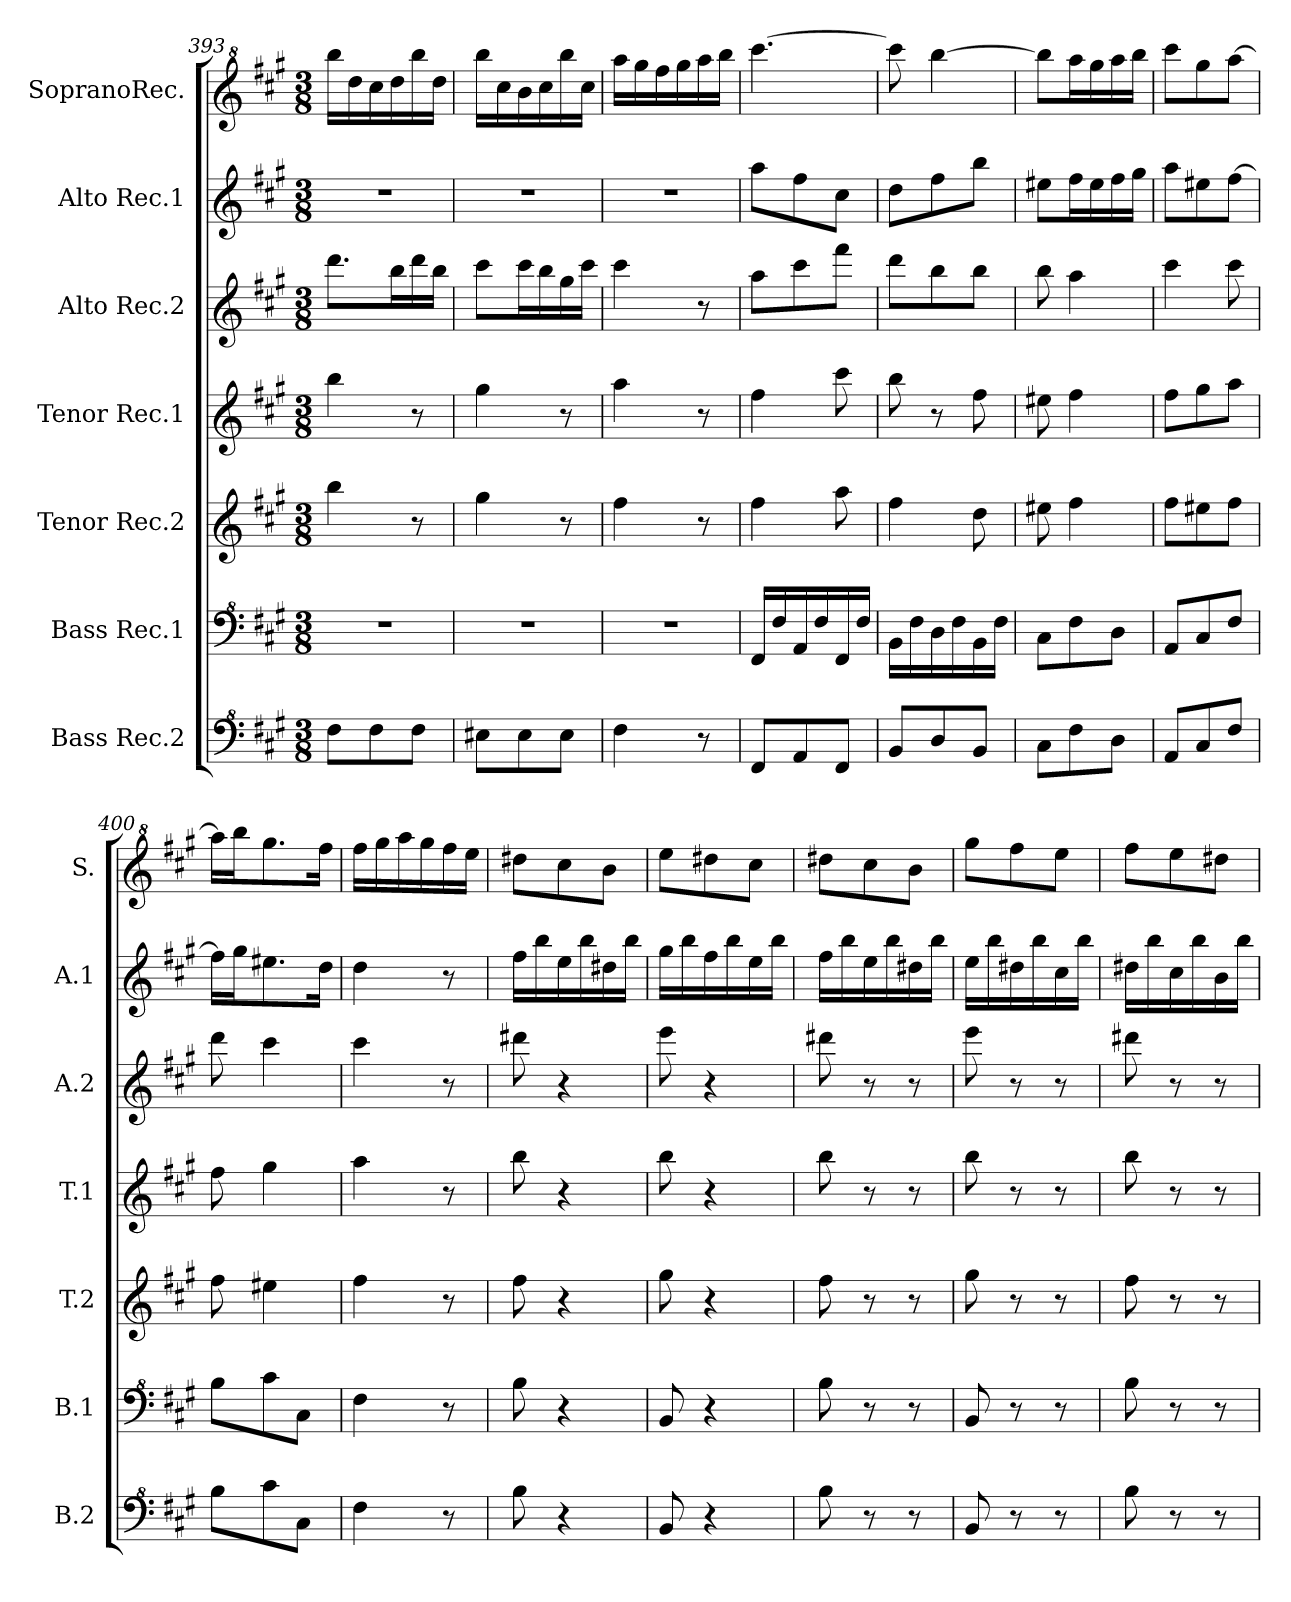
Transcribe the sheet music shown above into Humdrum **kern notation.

**kern	**kern	**kern	**kern	**kern	**kern	**kern
*part7	*part6	*part5	*part4	*part3	*part2	*part1
*staff7	*staff6	*staff5	*staff4	*staff3	*staff2	*staff1
*I"Bass Rec.2	*I"Bass Rec.1	*I"Tenor Rec.2	*I"Tenor Rec.1	*I"Alto Rec.2	*I"Alto Rec.1	*I"SopranoRec.
*I'B.2	*I'B.1	*I'T.2	*I'T.1	*I'A.2	*I'A.1	*I'S.
!!LO:PB:g=z
*clefF^4	*clefF^4	*clefG2	*clefG2	*clefG2	*clefG2	*clefG^2
*k[f#c#g#]	*k[f#c#g#]	*k[f#c#g#]	*k[f#c#g#]	*k[f#c#g#]	*k[f#c#g#]	*k[f#c#g#]
*M3/8	*M3/8	*M3/8	*M3/8	*M3/8	*M3/8	*M3/8
=393	=393	=393	=393	=393	=393	=393
8f#\L	4.r	4bb\	4bb\	8.ddd\L	4.r	16bbb\LL
.	.	.	.	.	.	16ddd\
8f#\	.	.	.	.	.	16ccc#\
.	.	.	.	16bb\L	.	16ddd\
8f#\J	.	8r	8r	16ddd\	.	16bbb\
.	.	.	.	16bb\JJ	.	16ddd\JJ
=394	=394	=394	=394	=394	=394	=394
8e#X\L	4.r	4gg#\	4gg#\	8ccc#\L	4.r	16bbb\LL
.	.	.	.	.	.	16ccc#\
8e#\	.	.	.	16ccc#\L	.	16bb\
.	.	.	.	16bb\	.	16ccc#\
8e#\J	.	8r	8r	16gg#\	.	16bbb\
.	.	.	.	16ccc#\JJ	.	16ccc#\JJ
=395	=395	=395	=395	=395	=395	=395
4f#\	4.r	4ff#\	4aa\	4ccc#\	4.r	16aaa\LL
.	.	.	.	.	.	16ggg#\
.	.	.	.	.	.	16fff#\
.	.	.	.	.	.	16ggg#\
8r	.	8r	8r	8r	.	16aaa\
.	.	.	.	.	.	16bbb\JJ
=396	=396	=396	=396	=396	=396	=396
8F#/L	16F#/LL	4ff#\	4ff#\	8aa\L	8aa\L	[4.cccc#\
.	16f#/	.	.	.	.	.
8A/	16A/	.	.	8ccc#\	8ff#\	.
.	16f#/	.	.	.	.	.
8F#/J	16F#/	8aa\	8ccc#\	8fff#\J	8cc#\J	.
.	16f#/JJ	.	.	.	.	.
=397	=397	=397	=397	=397	=397	=397
8B/L	16B\LL	4ff#\	8bb\	8ddd\L	8dd\L	8cccc#\]
.	16f#\	.	.	.	.	.
8d/	16d\	.	8r	8bb\	8ff#\	[4bbb\
.	16f#\	.	.	.	.	.
8B/J	16B\	8dd\	8ff#\	8bb\J	8bb\J	.
.	16f#\JJ	.	.	.	.	.
=398	=398	=398	=398	=398	=398	=398
8c#\L	8c#\L	8ee#X\	8ee#X\	8bb\	8ee#X\L	8bbb\L]
8f#\	8f#\	4ff#\	4ff#\	4aa\	16ff#\L	16aaa\L
.	.	.	.	.	16ee#\	16ggg#\
8d\J	8d\J	.	.	.	16ff#\	16aaa\
.	.	.	.	.	16gg#\JJ	16bbb\JJ
=399	=399	=399	=399	=399	=399	=399
8A/L	8A/L	8ff#\L	8ff#\L	4ccc#\	8aa\L	8cccc#\L
8c#/	8c#/	8ee#X\	8gg#\	.	8ee#X\	8ggg#\
8f#/J	8f#/J	8ff#\J	8aa\J	8ccc#\	[8ff#\J	[8aaa\J
=400	=400	=400	=400	=400	=400	=400
8b\L	8b\L	8ff#\	8ff#\	8ddd\	16ff#\LL]	16aaa\LL]
.	.	.	.	.	16gg#\J	16bbb\J
8cc#\	8cc#\	4ee#X\	4gg#\	4ccc#\	8.ee#X\	8.ggg#\
8c#\J	8c#\J	.	.	.	.	.
.	.	.	.	.	16dd\Jk	16fff#\Jk
=401	=401	=401	=401	=401	=401	=401
4f#\	4f#\	4ff#\	4aa\	4ccc#\	4dd\	16fff#\LL
.	.	.	.	.	.	16ggg#\
.	.	.	.	.	.	16aaa\
.	.	.	.	.	.	16ggg#\
8r	8r	8r	8r	8r	8r	16fff#\
.	.	.	.	.	.	16eee\JJ
=402	=402	=402	=402	=402	=402	=402
8b\	8b\	8ff#\	8bb\	8ddd#X\	16ff#\LL	8ddd#X\L
.	.	.	.	.	16bb\	.
4r	4r	4r	4r	4r	16ee\	8ccc#\
.	.	.	.	.	16bb\	.
.	.	.	.	.	16dd#X\	8bb\J
.	.	.	.	.	16bb\JJ	.
=403	=403	=403	=403	=403	=403	=403
8B/	8B/	8gg#\	8bb\	8eee\	16gg#\LL	8eee\L
.	.	.	.	.	16bb\	.
4r	4r	4r	4r	4r	16ff#\	8ddd#X\
.	.	.	.	.	16bb\	.
.	.	.	.	.	16ee\	8ccc#\J
.	.	.	.	.	16bb\JJ	.
!!LO:LB:g=z
=404	=404	=404	=404	=404	=404	=404
8b\	8b\	8ff#\	8bb\	8ddd#X\	16ff#\LL	8ddd#X\L
.	.	.	.	.	16bb\	.
8r	8r	8r	8r	8r	16ee\	8ccc#\
.	.	.	.	.	16bb\	.
8r	8r	8r	8r	8r	16dd#X\	8bb\J
.	.	.	.	.	16bb\JJ	.
=405	=405	=405	=405	=405	=405	=405
8B/	8B/	8gg#\	8bb\	8eee\	16ee\LL	8ggg#\L
.	.	.	.	.	16bb\	.
8r	8r	8r	8r	8r	16dd#X\	8fff#\
.	.	.	.	.	16bb\	.
8r	8r	8r	8r	8r	16cc#\	8eee\J
.	.	.	.	.	16bb\JJ	.
=406	=406	=406	=406	=406	=406	=406
8b\	8b\	8ff#\	8bb\	8ddd#X\	16dd#X\LL	8fff#\L
.	.	.	.	.	16bb\	.
8r	8r	8r	8r	8r	16cc#\	8eee\
.	.	.	.	.	16bb\	.
8r	8r	8r	8r	8r	16b\	8ddd#X\J
.	.	.	.	.	16bb\JJ	.
=	=	=	=	=	=	=
*-	*-	*-	*-	*-	*-	*-
